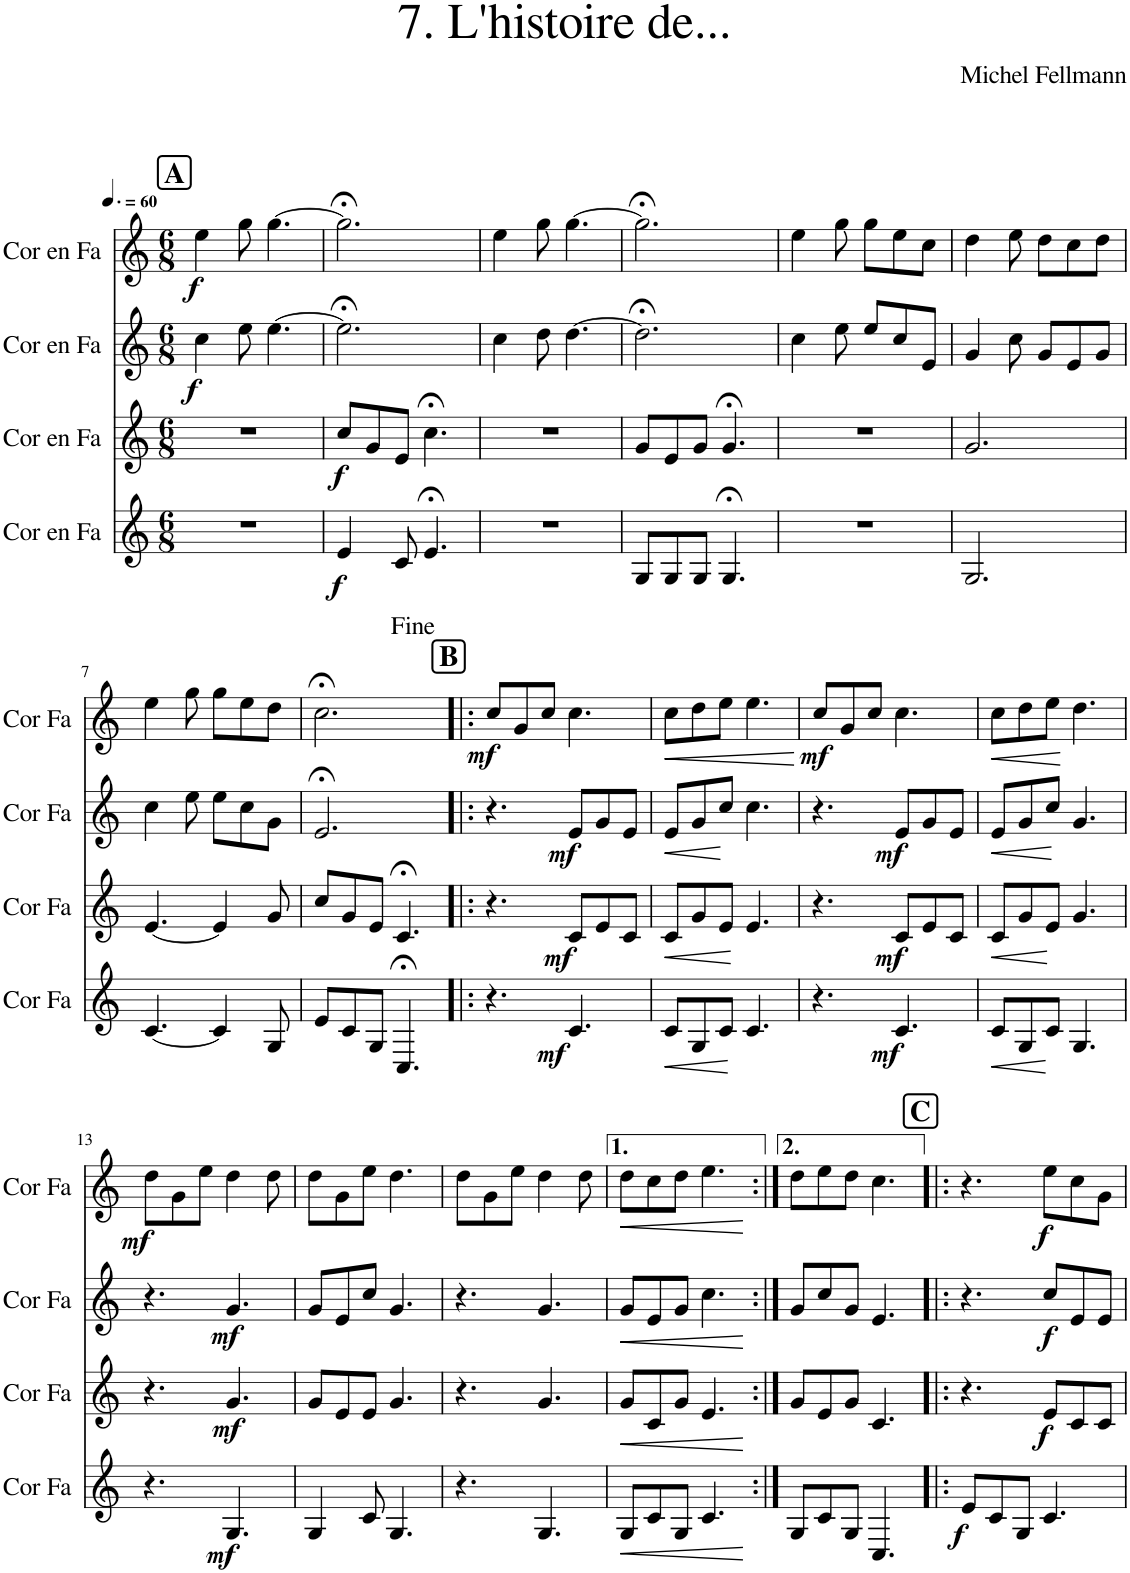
**kern	**dynam	**kern	**dynam	**kern	**dynam	**kern	**dynam
*part4	*part4	*part3	*part3	*part2	*part2	*part1	*part1
*staff4	*staff4	*staff3	*staff3	*staff2	*staff2	*staff1	*staff1
*I"Cor en Fa	*	*I"Cor en Fa	*	*I"Cor en Fa	*	*I"Cor en Fa	*
*I'Cor Fa	*	*I'Cor Fa	*	*I'Cor Fa	*	*I'Cor Fa	*
*clefG2	*	*clefG2	*	*clefG2	*	*clefG2	*
*Trd4c7	*	*Trd4c7	*	*Trd4c7	*	*Trd4c7	*
*k[]	*	*k[]	*	*k[]	*	*k[]	*
*M6/8	*	*M6/8	*	*M6/8	*	*M6/8	*
*MM90	*	*MM90	*	*MM90	*	*MM90	*
!!LO:REH:place=s1:a:B:cj:fs=14:t=A
=1	=1	=1	=1	=1	=1	=1	=1
!	!	!	!	!	!LO:DY:b	!	!LO:DY:b
2.r	.	2.r	.	4cc\	f	4ee\	f
.	.	.	.	8ee\	.	8gg\	.
.	.	.	.	[4.ee\	.	[4.gg\	.
=2	=2	=2	=2	=2	=2	=2	=2
!	!LO:DY:b	!	!LO:DY:b	!	!	!	!
4e/	f	8cc/L	f	2.ee;<\]	.	2.gg;<\]	.
.	.	8g/	.	.	.	.	.
8c/	.	8e/J	.	.	.	.	.
4.e;</	.	4.cc;<\	.	.	.	.	.
=3	=3	=3	=3	=3	=3	=3	=3
2.r	.	2.r	.	4cc\	.	4ee\	.
.	.	.	.	8dd\	.	8gg\	.
.	.	.	.	[4.dd\	.	[4.gg\	.
=4	=4	=4	=4	=4	=4	=4	=4
8G/L	.	8g/L	.	2.dd;<\]	.	2.gg;<\]	.
8G/	.	8e/	.	.	.	.	.
8G/J	.	8g/J	.	.	.	.	.
4.G;</	.	4.g;</	.	.	.	.	.
=5	=5	=5	=5	=5	=5	=5	=5
2.r	.	2.r	.	4cc\	.	4ee\	.
.	.	.	.	8ee\	.	8gg\	.
.	.	.	.	8ee/L	.	8gg\L	.
.	.	.	.	8cc/	.	8ee\	.
.	.	.	.	8e/J	.	8cc\J	.
=6	=6	=6	=6	=6	=6	=6	=6
2.G/	.	2.g/	.	4g/	.	4dd\	.
.	.	.	.	8cc\	.	8ee\	.
.	.	.	.	8g/L	.	8dd\L	.
.	.	.	.	8e/	.	8cc\	.
.	.	.	.	8g/J	.	8dd\J	.
!!LO:LB:g=z
=7	=7	=7	=7	=7	=7	=7	=7
[4.c/	.	[4.e/	.	4cc\	.	4ee\	.
.	.	.	.	8ee\	.	8gg\	.
4c/]	.	4e/]	.	8ee\L	.	8gg\L	.
.	.	.	.	8cc\	.	8ee\	.
8G/	.	8g/	.	8g\J	.	8dd\J	.
=8	=8	=8	=8	=8	=8	=8	=8
8e/L	.	8cc/L	.	2.e;</	.	2.cc;<\	.
8c/	.	8g/	.	.	.	.	.
8G/J	.	8e/J	.	.	.	.	.
4.C;</	.	4.c;</	.	.	.	.	.
!!LO:REH:place=s1:a:B:cj:fs=14:t=B
=9!|:	=9!|:	=9!|:	=9!|:	=9!|:	=9!|:	=9!|:	=9!|:
!	!	!	!	!	!	!	!LO:DY:b
4.r	.	4.r	.	4.r	.	8cc/L	mf
.	.	.	.	.	.	8g/	.
.	.	.	.	.	.	8cc/J	.
!	!LO:DY:b	!	!LO:DY:b	!	!LO:DY:b	!	!
4.c/	mf	8c/L	mf	8e/L	mf	4.cc\	.
.	.	8e/	.	8g/	.	.	.
.	.	8c/J	.	8e/J	.	.	.
=10	=10	=10	=10	=10	=10	=10	=10
!	!LO:HP:b	!	!LO:HP:b	!	!LO:HP:b	!	!LO:HP:b
8c/L	<	8c/L	<	8e/L	<	8cc\L	<
8G/	.	8g/	.	8g/	.	8dd\	.
8c/J	.	8e/J	.	8cc/J	.	8ee\J	.
4.c/	.	4.e/	.	4.cc\	.	4.ee\	.
.	[	.	[	.	[	.	[
=11	=11	=11	=11	=11	=11	=11	=11
!	!	!	!	!	!	!	!LO:DY:b
4.r	.	4.r	.	4.r	.	8cc/L	mf
.	.	.	.	.	.	8g/	.
.	.	.	.	.	.	8cc/J	.
!	!LO:DY:b	!	!LO:DY:b	!	!LO:DY:b	!	!
4.c/	mf	8c/L	mf	8e/L	mf	4.cc\	.
.	.	8e/	.	8g/	.	.	.
.	.	8c/J	.	8e/J	.	.	.
=12	=12	=12	=12	=12	=12	=12	=12
!	!LO:HP:b	!	!LO:HP:b	!	!LO:HP:b	!	!LO:HP:b
8c/L	<	8c/L	<	8e/L	<	8cc\L	<
8G/	.	8g/	.	8g/	.	8dd\	.
8c/J	.	8e/J	.	8cc/J	.	8ee\J	.
4.G/	.	4.g/	.	4.g/	.	4.dd\	.
.	[	.	[	.	[	.	[
!!LO:LB:g=z
=13	=13	=13	=13	=13	=13	=13	=13
!	!	!	!	!	!	!	!LO:DY:b
4.r	.	4.r	.	4.r	.	8dd\L	mf
.	.	.	.	.	.	8g\	.
.	.	.	.	.	.	8ee\J	.
!	!LO:DY:b	!	!LO:DY:b	!	!LO:DY:b	!	!
4.G/	mf	4.g/	mf	4.g/	mf	4dd\	.
.	.	.	.	.	.	8dd\	.
=14	=14	=14	=14	=14	=14	=14	=14
4G/	.	8g/L	.	8g/L	.	8dd\L	.
.	.	8e/	.	8e/	.	8g\	.
8c/	.	8e/J	.	8cc/J	.	8ee\J	.
4.G/	.	4.g/	.	4.g/	.	4.dd\	.
=15	=15	=15	=15	=15	=15	=15	=15
4.r	.	4.r	.	4.r	.	8dd\L	.
.	.	.	.	.	.	8g\	.
.	.	.	.	.	.	8ee\J	.
4.G/	.	4.g/	.	4.g/	.	4dd\	.
.	.	.	.	.	.	8dd\	.
=16	=16	=16	=16	=16	=16	=16	=16
!	!LO:HP:b	!	!LO:HP:b	!	!LO:HP:b	!	!LO:HP:b
8G/L	<	8g/L	<	8g/L	<	8dd\L	<
8c/	.	8c/	.	8e/	.	8cc\	.
8G/J	.	8g/J	.	8g/J	.	8dd\J	.
4.c/	.	4.e/	.	4.cc\	.	4.ee\	.
.	[	.	[	.	[	.	[
=17:|!	=17:|!	=17:|!	=17:|!	=17:|!	=17:|!	=17:|!	=17:|!
8G/L	.	8g/L	.	8g/L	.	8dd\L	.
8c/	.	8e/	.	8cc/	.	8ee\	.
8G/J	.	8g/J	.	8g/J	.	8dd\J	.
4.C/	.	4.c/	.	4.e/	.	4.cc\	.
!!LO:REH:place=s1:a:B:cj:fs=14:t=C
=18!|:	=18!|:	=18!|:	=18!|:	=18!|:	=18!|:	=18!|:	=18!|:
!	!LO:DY:b	!	!	!	!	!	!
8e/L	f	4.r	.	4.r	.	4.r	.
8c/	.	.	.	.	.	.	.
8G/J	.	.	.	.	.	.	.
!	!	!	!LO:DY:b	!	!LO:DY:b	!	!LO:DY:b
4.c/	.	8e/L	f	8cc/L	f	8ee\L	f
.	.	8c/	.	8e/	.	8cc\	.
.	.	8c/J	.	8e/J	.	8g\J	.
=	=	=	=	=	=	=	=
*-	*-	*-	*-	*-	*-	*-	*-
